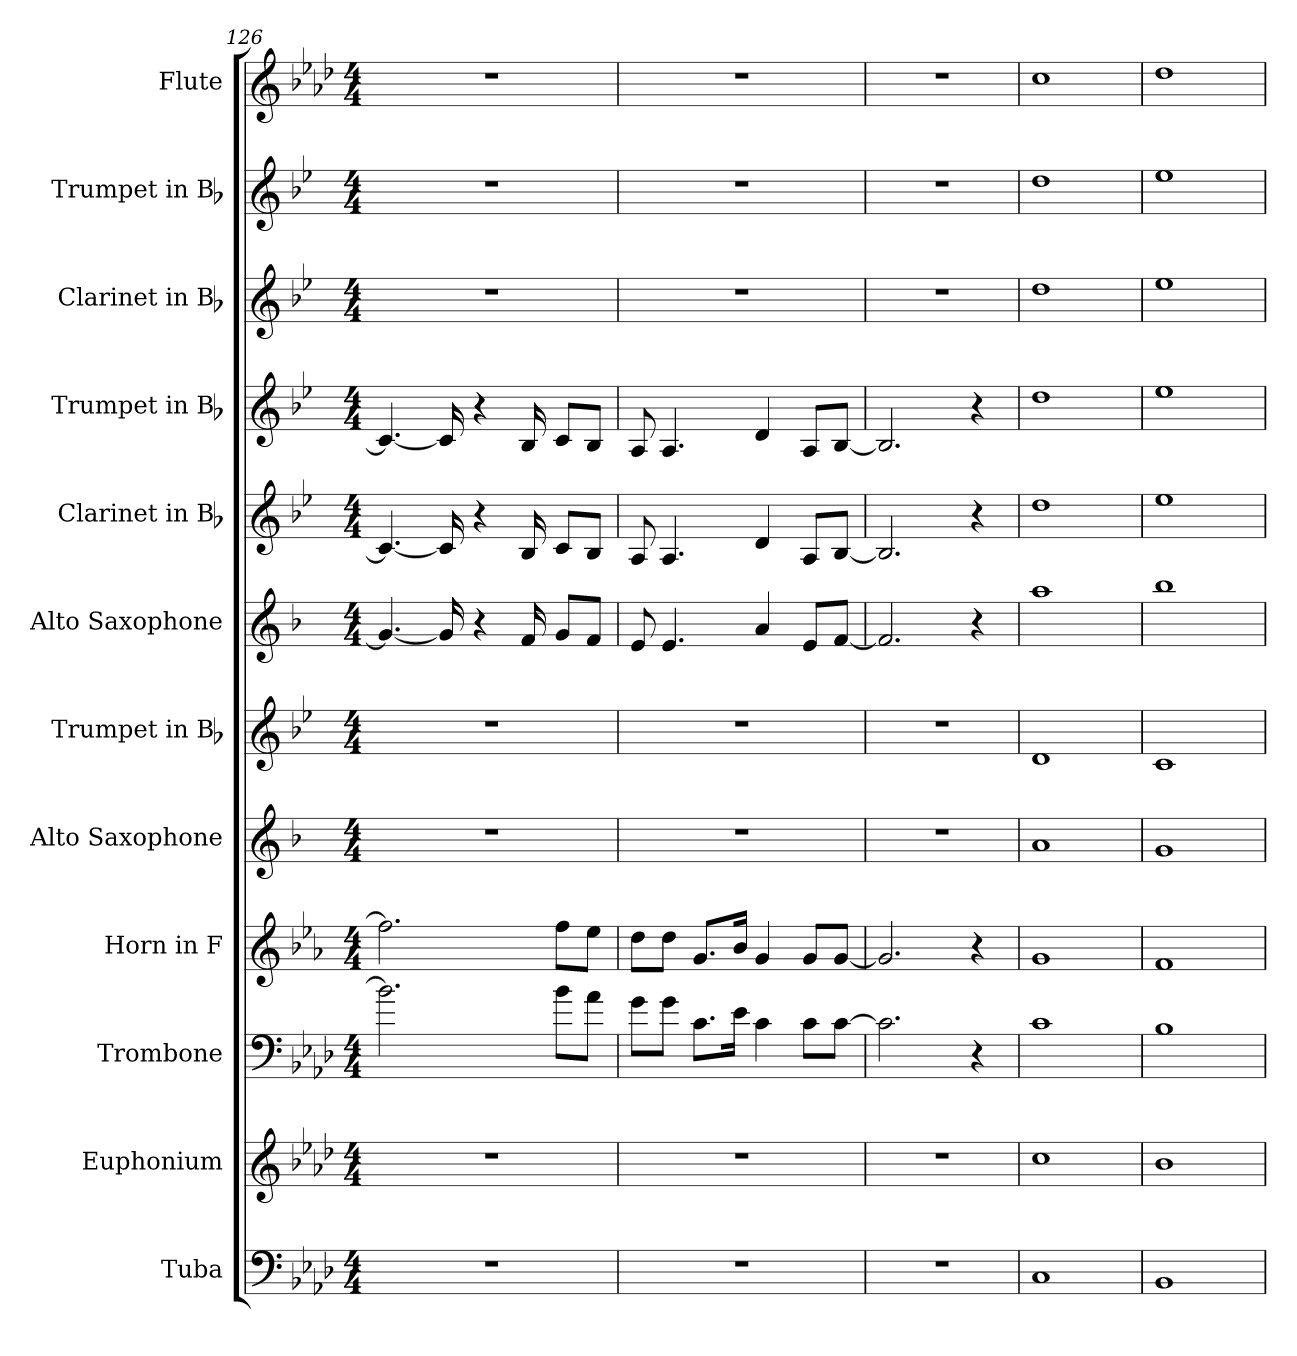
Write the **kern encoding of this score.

**kern	**kern	**kern	**kern	**kern	**kern	**kern	**kern	**kern	**kern	**kern	**kern
*part12	*part11	*part10	*part9	*part8	*part7	*part6	*part5	*part4	*part3	*part2	*part1
*staff12	*staff11	*staff10	*staff9	*staff8	*staff7	*staff6	*staff5	*staff4	*staff3	*staff2	*staff1
*I"Tuba	*I"Euphonium	*I"Trombone	*I"Horn in F	*I"Alto Saxophone	*I"Trumpet in Bb	*I"Alto Saxophone	*I"Clarinet in Bb	*I"Trumpet in Bb	*I"Clarinet in Bb	*I"Trumpet in Bb	*I"Flute
*I'Tba.	*I'Euph.	*I'Tbn.	*I'Hn.	*I'Alto Sax.	*I'Tpt.	*I'Alto Sax.	*I'Cl.	*I'Tpt.	*I'Cl.	*I'Tpt.	*I'Fl.
*clefF4	*clefG2	*clefF4	*clefG2	*clefG2	*clefG2	*clefG2	*clefG2	*clefG2	*clefG2	*clefG2	*clefG2
*	*ITrd8c14	*	*ITrd4c7	*ITrd5c9	*ITrd1c2	*ITrd5c9	*ITrd1c2	*ITrd1c2	*ITrd1c2	*ITrd1c2	*
*k[b-e-a-d-]	*k[b-e-a-d-]	*k[b-e-a-d-]	*k[b-e-a-d-]	*k[b-e-a-d-]	*k[b-e-a-d-]	*k[b-e-a-d-]	*k[b-e-a-d-]	*k[b-e-a-d-]	*k[b-e-a-d-]	*k[b-e-a-d-]	*k[b-e-a-d-]
*f:	*f:	*f:	*f:	*f:	*f:	*f:	*f:	*f:	*f:	*f:	*f:
*M4/4	*M4/4	*M4/4	*M4/4	*M4/4	*M4/4	*M4/4	*M4/4	*M4/4	*M4/4	*M4/4	*M4/4
=126	=126	=126	=126	=126	=126	=126	=126	=126	=126	=126	=126
1r	1r	2.b-\]	2.b-\]	1r	1r	4.B-/_	4.B-/_	4.B-/_	1r	1r	1r
.	.	.	.	.	.	16B-/]	16B-/]	16B-/]	.	.	.
.	.	.	.	.	.	4r	4r	4r	.	.	.
.	.	.	.	.	.	16A-/	16A-/	16A-/	.	.	.
.	.	8b-\L	8b-\L	.	.	8B-/L	8B-/L	8B-/L	.	.	.
.	.	8a-\J	8a-\J	.	.	8A-/J	8A-/J	8A-/J	.	.	.
=127	=127	=127	=127	=127	=127	=127	=127	=127	=127	=127	=127
1r	1r	8g\L	8g\L	1r	1r	8G/	8G/	8G/	1r	1r	1r
.	.	8g\J	8g\J	.	.	4.G/	4.G/	4.G/	.	.	.
.	.	8.c\L	8.c/L	.	.	.	.	.	.	.	.
.	.	16e-\Jk	16e-/Jk	.	.	.	.	.	.	.	.
.	.	4c\	4c/	.	.	4c/	4c/	4c/	.	.	.
.	.	8c\L	8c/L	.	.	8G/L	8G/L	8G/L	.	.	.
.	.	[8c\J	[8c/J	.	.	[8A-/J	[8A-/J	[8A-/J	.	.	.
=128	=128	=128	=128	=128	=128	=128	=128	=128	=128	=128	=128
1r	1r	2.c\]	2.c/]	1r	1r	2.A-/]	2.A-/]	2.A-/]	1r	1r	1r
.	.	4r	4r	.	.	4r	4r	4r	.	.	.
=129	=129	=129	=129	=129	=129	=129	=129	=129	=129	=129	=129
1C	1c	1c	1c	1c	1c	1cc	1cc	1cc	1cc	1cc	1cc
=130	=130	=130	=130	=130	=130	=130	=130	=130	=130	=130	=130
1BB-	1B-	1B-	1B-	1B-	1B-	1dd-	1dd-	1dd-	1dd-	1dd-	1dd-
=	=	=	=	=	=	=	=	=	=	=	=
*-	*-	*-	*-	*-	*-	*-	*-	*-	*-	*-	*-
